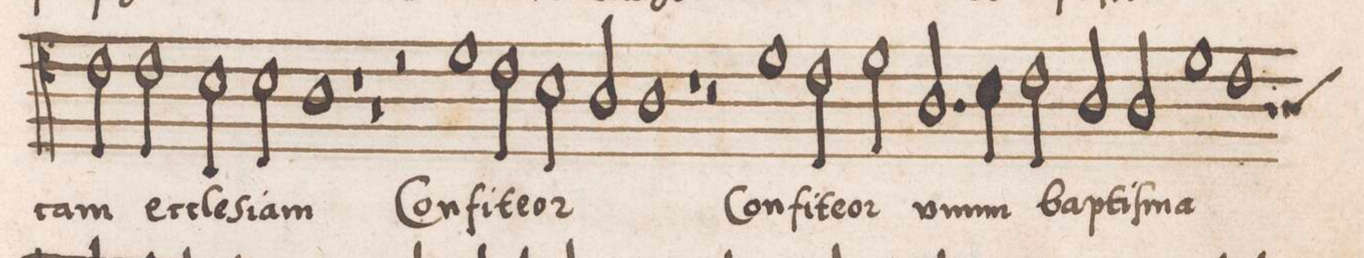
**kern	**text
*I"ALTVS	*
*clefC4	*
*k[]	*
*met(c|)	*
*M2/1	*
2c\	-cam
2c\	ec-
2B\	-cle-
2B\	-ſi-
=150	=150
1A	-am
1r	.
=151	=151
1r	.
2r	.
1d	Con-
=152	=152
2c\	-fi-
2B\	-te-
2A/	-or
=153	=153
1A	.
1r	.
=154	=154
2r	.
1d	Con-
2c\	-fi-
=155	=155
2d\	-te-
2.A/	-or
4B\	u-
2c\	-num
=156	=156
2A/	bap-
2A/	.
1d	-tiſ-
=157	=157
*custos:A	*
1c	-ma
*-	*-
